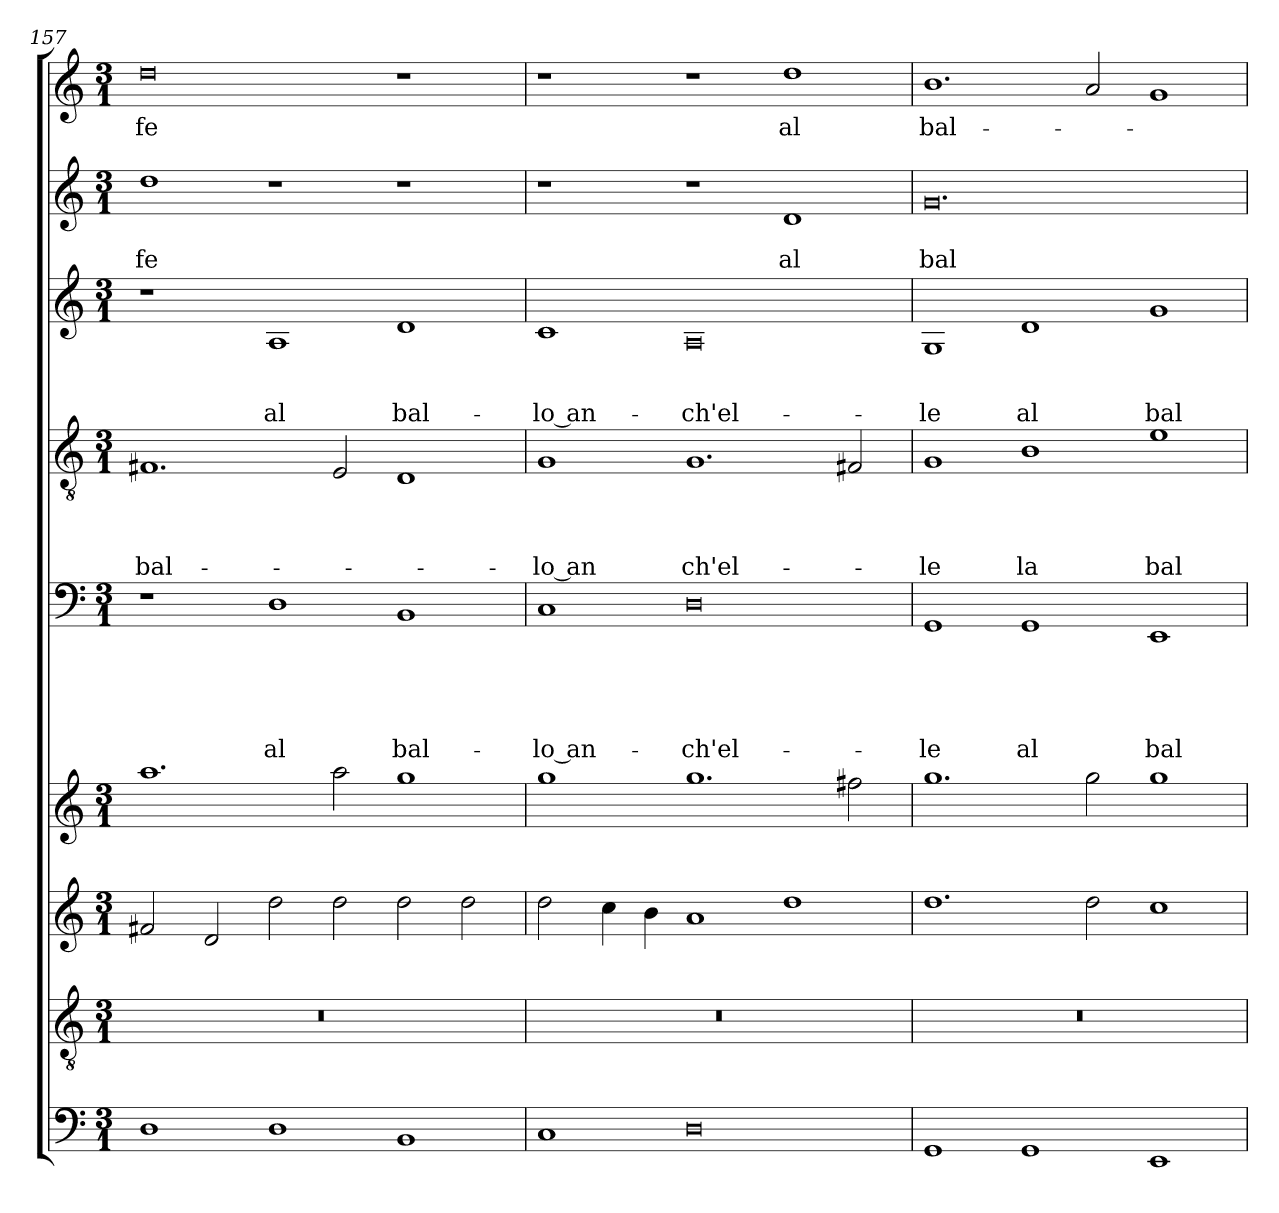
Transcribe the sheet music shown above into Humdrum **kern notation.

**kern	**kern	**kern	**kern	**kern	**text	**text	**text	**text	**text	**kern	**text	**text	**text	**text	**kern	**text	**text	**text	**kern	**text	**text	**kern	**text
*part9	*part8	*part7	*part6	*part5	*part5	*part5	*part5	*part5	*part5	*part4	*part4	*part4	*part4	*part4	*part3	*part3	*part3	*part3	*part2	*part2	*part2	*part1	*part1
*staff9	*staff8	*staff7	*staff6	*staff5	*staff5	*staff5	*staff5	*staff5	*staff5	*staff4	*staff4	*staff4	*staff4	*staff4	*staff3	*staff3	*staff3	*staff3	*staff2	*staff2	*staff2	*staff1	*staff1
!!LO:PB:g=z
*clefF4	*clefGv2	*clefG2	*clefG2	*clefF4	*	*	*	*	*	*clefGv2	*	*	*	*	*clefG2	*	*	*	*clefG2	*	*	*clefG2	*
*k[]	*k[]	*k[]	*k[]	*k[]	*	*	*	*	*	*k[]	*	*	*	*	*k[]	*	*	*	*k[]	*	*	*k[]	*
*C:	*C:	*C:	*C:	*C:	*	*	*	*	*	*C:	*	*	*	*	*C:	*	*	*	*C:	*	*	*C:	*
*M3/1	*M3/1	*M3/1	*M3/1	*M3/1	*	*	*	*	*	*M3/1	*	*	*	*	*M3/1	*	*	*	*M3/1	*	*	*M3/1	*
=157	=157	=157	=157	=157	=157	=157	=157	=157	=157	=157	=157	=157	=157	=157	=157	=157	=157	=157	=157	=157	=157	=157	=157
!	!	!	!	!	!	!	!	!	!	!	!	!	!	!LO:LY:b	!	!	!	!	!	!	!LO:LY:b	!	!LO:LY:b
1D	0.r	2f#X/	1.aa	1r	.	.	.	.	.	1.F#X	.	.	.	bal-	1r	.	.	.	1dd	.	-fe	0dd	-fe
.	.	2d/	.	.	.	.	.	.	.	.	.	.	.	.	.	.	.	.	.	.	.	.	.
!	!	!	!	!	!	!	!	!	!LO:LY:b	!	!	!	!	!	!	!	!	!LO:LY:b	!	!	!	!	!
1D	.	2dd\	.	1D	.	.	.	.	al	.	.	.	.	.	1A	.	.	al	1r	.	.	.	.
.	.	2dd\	2aa\	.	.	.	.	.	.	2E/	.	.	.	.	.	.	.	.	.	.	.	.	.
!	!	!	!	!	!	!	!	!	!LO:LY:b	!	!	!	!	!	!	!	!	!LO:LY:b	!	!	!	!	!
1BB	.	2dd\	1gg	1BB	.	.	.	.	bal-	1D	.	.	.	.	1d	.	.	bal-	1r	.	.	1r	.
.	.	2dd\	.	.	.	.	.	.	.	.	.	.	.	.	.	.	.	.	.	.	.	.	.
=158	=158	=158	=158	=158	=158	=158	=158	=158	=158	=158	=158	=158	=158	=158	=158	=158	=158	=158	=158	=158	=158	=158	=158
!	!	!	!	!	!	!	!	!	!LO:LY:b	!	!	!	!	!LO:LY:b	!	!	!	!LO:LY:b	!	!	!	!	!
1C	0.r	2dd\	1gg	1C	.	.	.	.	-lo an-	1G	.	.	.	-lo an	1c	.	.	-lo an-	1r	.	.	1r	.
.	.	4cc\	.	.	.	.	.	.	.	.	.	.	.	.	.	.	.	.	.	.	.	.	.
.	.	4b\	.	.	.	.	.	.	.	.	.	.	.	.	.	.	.	.	.	.	.	.	.
!	!	!	!	!	!	!	!	!	!LO:LY:b	!	!	!	!	!LO:LY:b	!	!	!	!LO:LY:b	!	!	!	!	!
0D	.	1a	1.gg	0D	.	.	.	.	-ch'el-	1.G	.	.	.	ch'el-	0A	.	.	-ch'el-	1r	.	.	1r	.
!	!	!	!	!	!	!	!	!	!	!	!	!	!	!	!	!	!	!	!	!	!LO:LY:b	!	!LO:LY:b
.	.	1dd	.	.	.	.	.	.	.	.	.	.	.	.	.	.	.	.	1d	.	al	1dd	al
.	.	.	2ff#X\	.	.	.	.	.	.	2F#X/	.	.	.	.	.	.	.	.	.	.	.	.	.
=159	=159	=159	=159	=159	=159	=159	=159	=159	=159	=159	=159	=159	=159	=159	=159	=159	=159	=159	=159	=159	=159	=159	=159
!	!	!	!	!	!	!	!	!	!LO:LY:b	!	!	!	!	!LO:LY:b	!	!	!	!LO:LY:b	!	!	!LO:LY:b	!	!LO:LY:b
1GG	0.r	1.dd	1.gg	1GG	.	.	.	.	-le	1G	.	.	.	-le	1G	.	.	-le	0.g	.	bal-	1.b	bal-
!	!	!	!	!	!	!	!	!	!LO:LY:b	!	!	!	!	!LO:LY:b	!	!	!	!LO:LY:b	!	!	!	!	!
1GG	.	.	.	1GG	.	.	.	.	al	1B	.	.	.	la	1d	.	.	al	.	.	.	.	.
.	.	2dd\	2gg\	.	.	.	.	.	.	.	.	.	.	.	.	.	.	.	.	.	.	2a/	.
!	!	!	!	!	!	!	!	!	!LO:LY:b	!	!	!	!	!LO:LY:b	!	!	!	!LO:LY:b	!	!	!	!	!
1EE	.	1cc	1gg	1EE	.	.	.	.	bal-	1e	.	.	.	bal-	1g	.	.	bal-	.	.	.	1g	.
=	=	=	=	=	=	=	=	=	=	=	=	=	=	=	=	=	=	=	=	=	=	=	=
*-	*-	*-	*-	*-	*-	*-	*-	*-	*-	*-	*-	*-	*-	*-	*-	*-	*-	*-	*-	*-	*-	*-	*-
